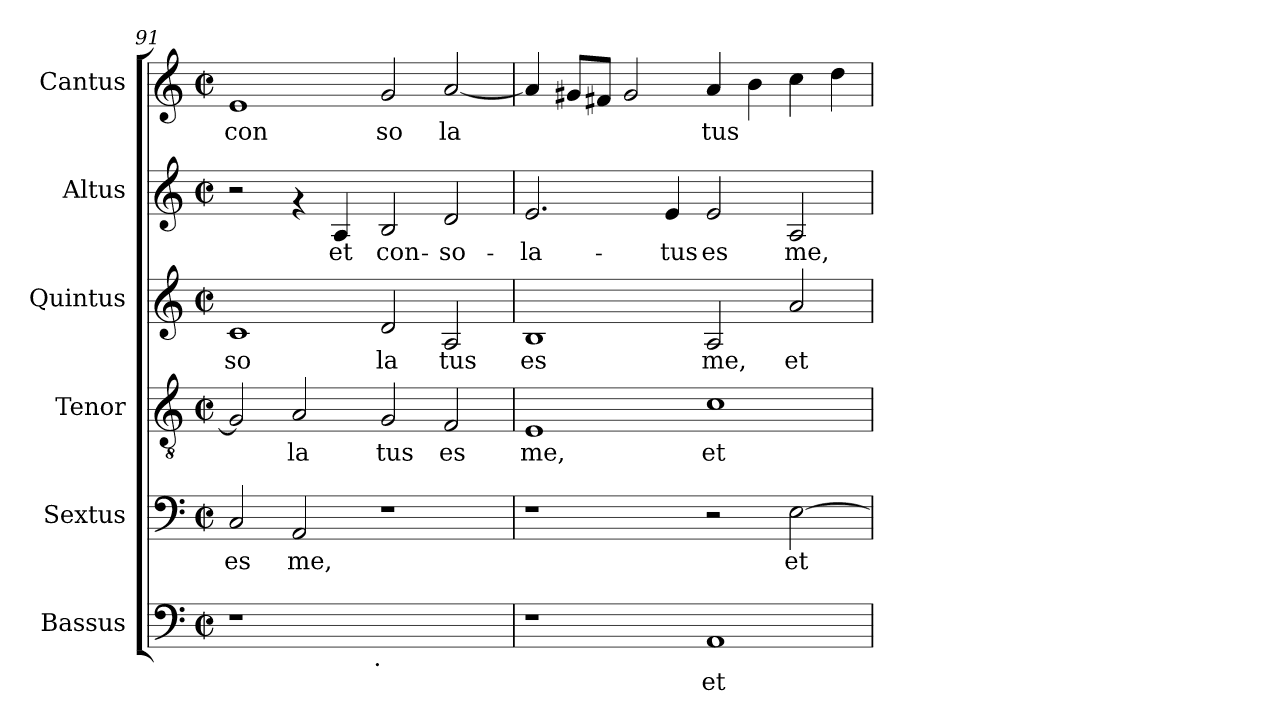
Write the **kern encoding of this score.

**kern	**text	**kern	**text	**kern	**text	**kern	**text	**kern	**text	**kern	**text
*part6	*part6	*part5	*part5	*part4	*part4	*part3	*part3	*part2	*part2	*part1	*part1
*staff6	*staff6	*staff5	*staff5	*staff4	*staff4	*staff3	*staff3	*staff2	*staff2	*staff1	*staff1
*I"Bassus	*	*I"Sextus	*	*I"Tenor	*	*I"Quintus	*	*I"Altus	*	*I"Cantus	*
*clefF4	*	*clefF4	*	*clefGv2	*	*clefG2	*	*clefG2	*	*clefG2	*
*k[]	*	*k[]	*	*k[]	*	*k[]	*	*k[]	*	*k[]	*
*C:	*	*C:	*	*C:	*	*C:	*	*C:	*	*C:	*
*M2/2	*	*M2/2	*	*M2/2	*	*M2/2	*	*M2/2	*	*M2/2	*
*met(c|)	*	*met(c|)	*	*met(c|)	*	*met(c|)	*	*met(c|)	*	*met(c|)	*
=91	=91	=91	=91	=91	=91	=91	=91	=91	=91	=91	=91
!	!	!	!LO:LY:b:cj	!	!LO:LY:b:cj	!	!LO:LY:b:cj	!	!	!	!LO:LY:b:cj
*^	*	*	*	*	*	*	*	*	*	*	*
1r	2ryy	.	2C/	es	2G/]	.	1c	so	2r	.	1e	con
!	!	!	!	!LO:LY:b:cj	!	!LO:LY:b:cj	!	!	!	!	!	!
.	4ryy	.	2AA/	me,	2A/	la	.	.	4rf	.	.	.
!	!	!	!	!	!	!	!	!	!	!LO:LY:b:cj	!	!
.	8...ryy	.	.	.	.	.	.	.	4A/	et	.	.
!	!LO:TX:b:t=.	!	!	!	!	!	!	!	!	!	!	!
.	1ryy	.	.	.	.	.	.	.	.	.	.	.
!	!	!	!	!	!	!LO:LY:b:cj	!	!LO:LY:b:cj	!	!LO:LY:b:cj	!	!LO:LY:b:cj
1ryy	.	.	1r	.	2G/	tus	2d/	la	2B/	con-	2g/	so
!	!	!	!	!	!	!LO:LY:b:cj	!	!LO:LY:b:cj	!	!LO:LY:b:cj	!	!LO:LY:b:cj
.	.	.	.	.	2F/	es	2A/	tus	2d/	-so-	[<2a/	la
.	64ryy	.	.	.	.	.	.	.	.	.	.	.
=92	=92	=92	=92	=92	=92	=92	=92	=92	=92	=92	=92	=92
!	!	!	!	!	!	!LO:LY:b:cj	!	!LO:LY:b:cj	!	!LO:LY:b:cj	!	!LO:LY:b:cj
*v	*v	*	*	*	*	*	*	*	*	*	*	*
1r	.	1r	.	1E	me,	1B	es	2.e/	-la-	4a/]	.
!	!	!	!	!	!	!	!	!	!	!	!LO:LY:b:cj
.	.	.	.	.	.	.	.	.	.	8g#/L	.
!	!	!	!	!	!	!	!	!	!	!	!LO:LY:b:cj
.	.	.	.	.	.	.	.	.	.	8f#/J	.
!	!	!	!	!	!	!	!	!	!	!	!LO:LY:b:cj
.	.	.	.	.	.	.	.	.	.	2g#/	.
!	!	!	!	!	!	!	!	!	!LO:LY:b:cj	!	!
.	.	.	.	.	.	.	.	4e/	-tus	.	.
!	!LO:LY:b:cj	!	!	!	!LO:LY:b:cj	!	!LO:LY:b:cj	!	!LO:LY:b:cj	!	!LO:LY:b:cj
1AA	et	2r	.	1c	et	2A/	me,	2e/	es	4a/	tus
!	!	!	!	!	!	!	!	!	!	!	!LO:LY:b:cj
.	.	.	.	.	.	.	.	.	.	4b\	.
!	!	!	!LO:LY:b:cj	!	!	!	!LO:LY:b:cj	!	!LO:LY:b:cj	!	!LO:LY:b:cj
.	.	[<2E\	et	.	.	2a/	et	2A/	me,	4cc\	.
!	!	!	!	!	!	!	!	!	!	!	!LO:LY:b:cj
.	.	.	.	.	.	.	.	.	.	4dd\	.
=	=	=	=	=	=	=	=	=	=	=	=
*-	*-	*-	*-	*-	*-	*-	*-	*-	*-	*-	*-
